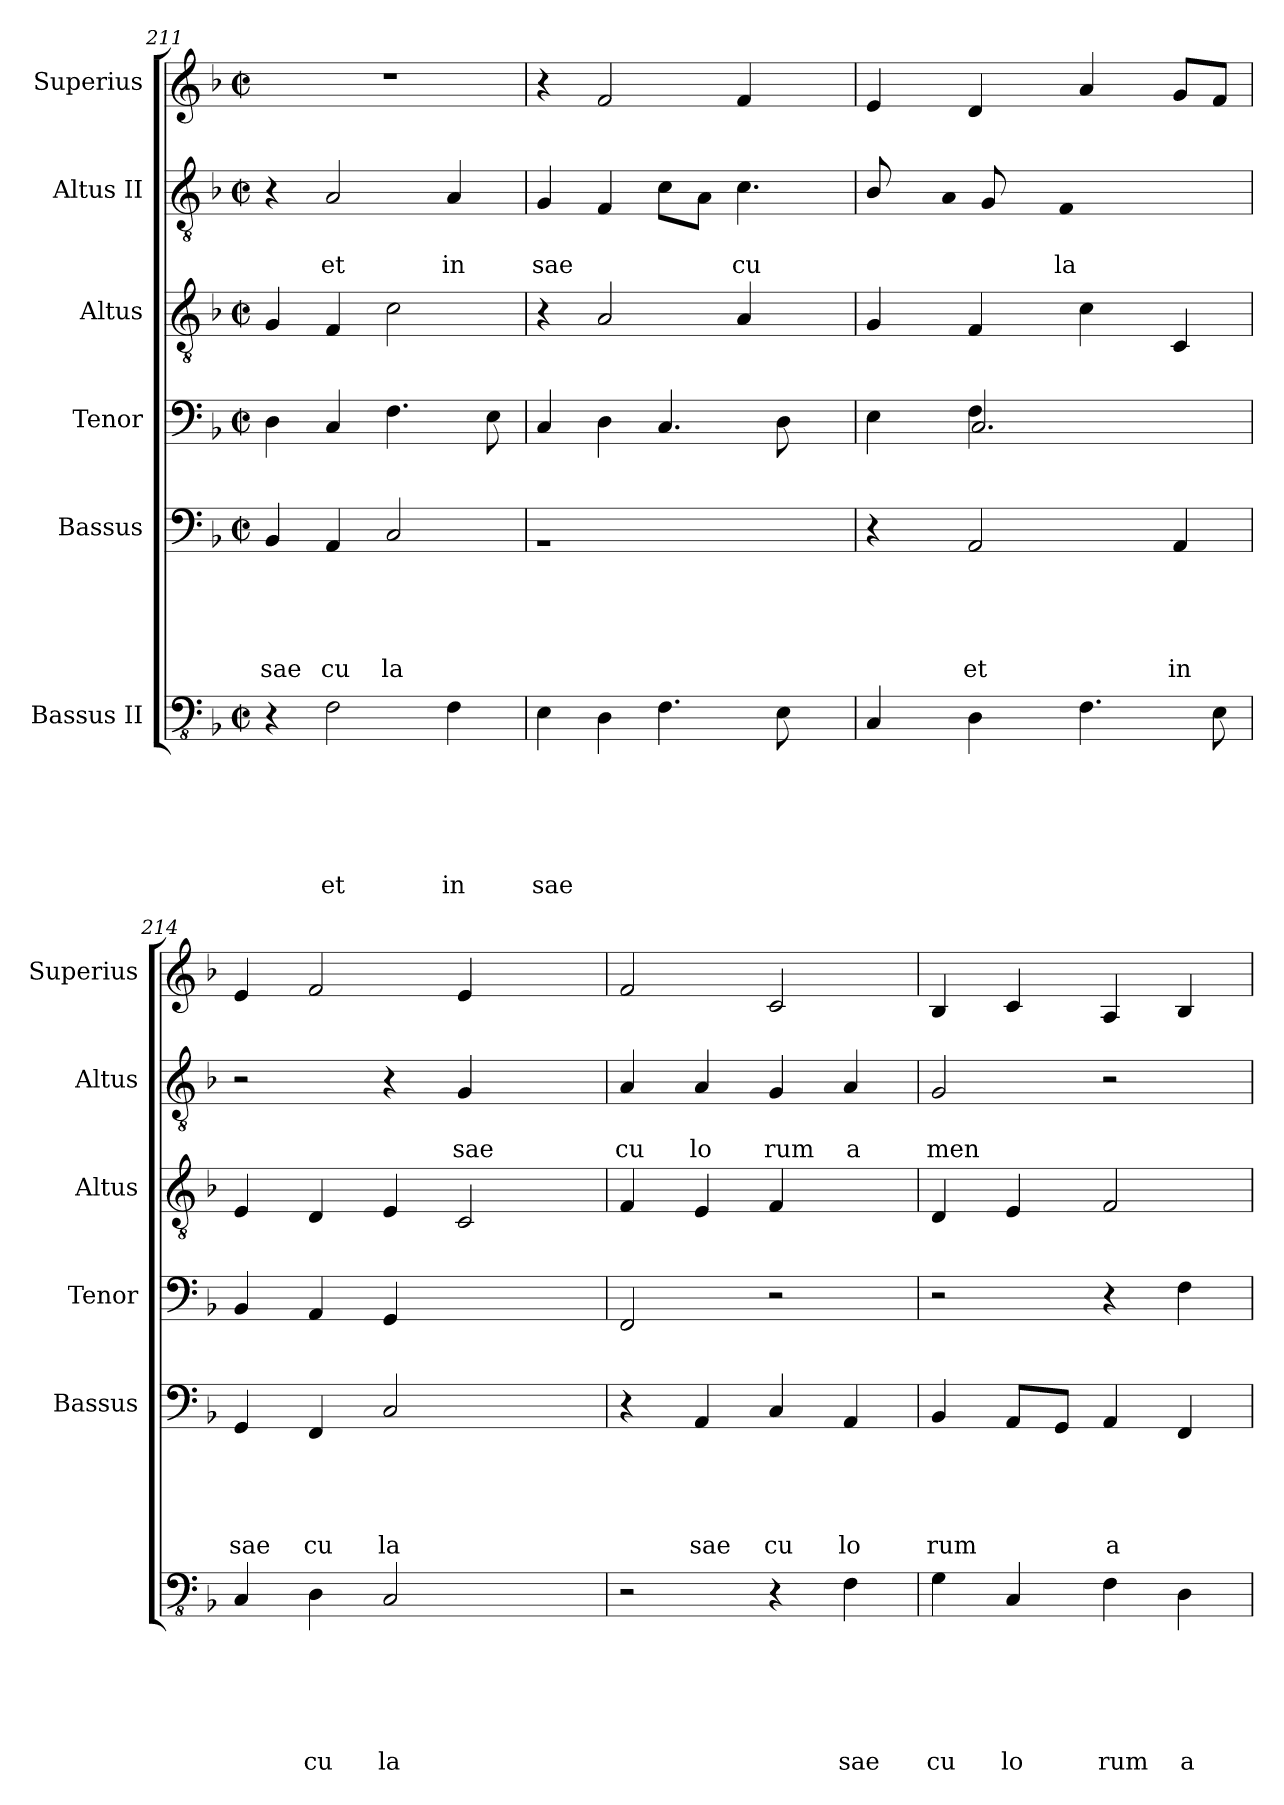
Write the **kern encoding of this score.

**kern	**text	**text	**text	**text	**text	**text	**kern	**text	**text	**text	**text	**text	**kern	**kern	**kern	**text	**text	**kern
*part6	*part6	*part6	*part6	*part6	*part6	*part6	*part5	*part5	*part5	*part5	*part5	*part5	*part4	*part3	*part2	*part2	*part2	*part1
*staff6	*staff6	*staff6	*staff6	*staff6	*staff6	*staff6	*staff5	*staff5	*staff5	*staff5	*staff5	*staff5	*staff4	*staff3	*staff2	*staff2	*staff2	*staff1
*I"Bassus II	*	*	*	*	*	*	*I"Bassus	*	*	*	*	*	*I"Tenor	*I"Altus	*I"Altus II	*	*	*I"Superius
*	*	*	*	*	*	*	*I'Bassus	*	*	*	*	*	*I'Tenor	*I'Altus	*I'Altus	*	*	*I'Superius
*clefFv4	*	*	*	*	*	*	*clefF4	*	*	*	*	*	*clefF4	*clefGv2	*clefGv2	*	*	*clefG2
*k[b-]	*	*	*	*	*	*	*k[b-]	*	*	*	*	*	*k[b-]	*k[b-]	*k[b-]	*	*	*k[b-]
*F:	*	*	*	*	*	*	*F:	*	*	*	*	*	*F:	*F:	*F:	*	*	*F:
*M2/2	*	*	*	*	*	*	*M2/2	*	*	*	*	*	*M2/2	*M2/2	*M2/2	*	*	*M2/2
*met(c|)	*	*	*	*	*	*	*met(c|)	*	*	*	*	*	*met(c|)	*met(c|)	*met(c|)	*	*	*met(c|)
=211	=211	=211	=211	=211	=211	=211	=211	=211	=211	=211	=211	=211	=211	=211	=211	=211	=211	=211
!	!	!	!	!	!	!	!	!	!	!	!	!LO:LY:b	!	!	!	!	!	!
4r	.	.	.	.	.	.	4BB-/	.	.	.	.	sae	4D\	4G/	4r	.	.	1r
!	!	!	!	!	!	!LO:LY:b	!	!	!	!	!	!LO:LY:b	!	!	!	!	!LO:LY:b	!
2FF\	.	.	.	.	.	et	4AA/	.	.	.	.	cu	4C/	4F/	2A/	.	et	.
!	!	!	!	!	!	!	!	!	!	!	!	!LO:LY:b	!	!	!	!	!	!
.	.	.	.	.	.	.	2C/	.	.	.	.	la	4.F\	2c\	.	.	.	.
!	!	!	!	!	!	!LO:LY:b	!	!	!	!	!	!	!	!	!	!	!LO:LY:b	!
4FF\	.	.	.	.	.	in	.	.	.	.	.	.	.	.	4A/	.	in	.
.	.	.	.	.	.	.	.	.	.	.	.	.	8E\	.	.	.	.	.
!!LO:LB:g=z
=212	=212	=212	=212	=212	=212	=212	=212	=212	=212	=212	=212	=212	=212	=212	=212	=212	=212	=212
!	!	!	!	!	!	!LO:LY:b	!	!	!	!	!	!	!	!	!	!	!LO:LY:b	!
4EE\	.	.	.	.	.	sae	1rC	.	.	.	.	.	4C/	4r	4G/	.	sae	4r
4DD\	.	.	.	.	.	.	.	.	.	.	.	.	4D\	2A/	4F/	.	.	2f/
4.FF\	.	.	.	.	.	.	.	.	.	.	.	.	4.C/	.	8c\L	.	.	.
.	.	.	.	.	.	.	.	.	.	.	.	.	.	.	8A\J	.	.	.
!	!	!	!	!	!	!	!	!	!	!	!	!	!	!	!	!	!LO:LY:b	!
.	.	.	.	.	.	.	.	.	.	.	.	.	.	4A/	4.c\	.	cu	4f/
8EE\	.	.	.	.	.	.	.	.	.	.	.	.	8D\	.	.	.	.	.
8ryy	.	.	.	.	.	.	8ryy	.	.	.	.	.	8ryy	8ryy	.	.	.	8ryy
=213	=213	=213	=213	=213	=213	=213	=213	=213	=213	=213	=213	=213	=213	=213	=213	=213	=213	=213
*	*	*	*	*	*	*	*	*	*	*	*	*	*^	*	*	*	*	*
*	*	*	*	*	*	*	*	*	*	*	*	*	*	*	*	*Xtuplet	*	*	*
*	*	*	*	*	*	*	*	*	*	*	*	*	*	*	*	*^	*	*	*
4CC/	.	.	.	.	.	.	4r	.	.	.	.	.	4E\	4ryy	4G/	12B-/	48ryy	.	.	4e/
.	.	.	.	.	.	.	.	.	.	.	.	.	.	.	.	.	4ryy	.	.	.
.	.	.	.	.	.	.	.	.	.	.	.	.	.	.	.	48%5ryy	.	.	.	.
.	.	.	.	.	.	.	.	.	.	.	.	.	.	.	.	12A/	.	.	.	.
!	!	!	!	!	!	!	!	!	!	!	!	!LO:LY:b	!	!	!	!	!	!	!	!
4DD\	.	.	.	.	.	.	2AA/	.	.	.	.	et	4F\	2.C/	4F/	.	.	.	.	4d/
.	.	.	.	.	.	.	.	.	.	.	.	.	.	.	.	24%5ryy	12G/	.	.	.
.	.	.	.	.	.	.	.	.	.	.	.	.	.	.	.	.	48%5ryy	.	.	.
!	!	!	!	!	!	!	!	!	!	!	!	!	!	!	!	!	!	!	!LO:LY:b	!
.	.	.	.	.	.	.	.	.	.	.	.	.	.	.	.	.	3F/	.	la	.
.	.	.	.	.	.	.	.	.	.	.	.	.	.	.	.	48%25ryy	.	.	.	.
4.FF\	.	.	.	.	.	.	.	.	.	.	.	.	2ryy	.	4c\	.	.	.	.	4a/
!	!	!	!	!	!	!	!	!	!	!	!	!LO:LY:b	!	!	!	!	!	!	!	!
.	.	.	.	.	.	.	4AA/	.	.	.	.	in	.	.	4C/	.	.	.	.	8g/L
.	.	.	.	.	.	.	.	.	.	.	.	.	.	.	.	.	24%5ryy	.	.	.
8EE\	.	.	.	.	.	.	.	.	.	.	.	.	.	.	.	.	.	.	.	8f/J
*	*	*	*	*	*	*	*	*	*	*	*	*	*v	*v	*	*v	*v	*	*	*
=214	=214	=214	=214	=214	=214	=214	=214	=214	=214	=214	=214	=214	=214	=214	=214	=214	=214	=214
!	!	!	!	!	!	!	!	!	!	!	!	!LO:LY:b	!	!	!	!	!	!
4CC/	.	.	.	.	.	.	4GG/	.	.	.	.	sae	4BB-/	4E/	2r	.	.	4e/
!	!	!	!	!	!	!LO:LY:b	!	!	!	!	!	!LO:LY:b	!	!	!	!	!	!
4DD\	.	.	.	.	.	cu	4FF/	.	.	.	.	cu	4AA/	4D/	.	.	.	2f/
!	!	!	!	!	!	!LO:LY:b	!	!	!	!	!	!LO:LY:b	!	!	!	!	!	!
2CC/	.	.	.	.	.	la	2C/	.	.	.	.	la	4GG/	4E/	4r	.	.	.
!	!	!	!	!	!	!	!	!	!	!	!	!	!	!	!	!	!LO:LY:b	!
.	.	.	.	.	.	.	.	.	.	.	.	.	2ryy	2C/	4G/	.	sae	4e/
4ryy	.	.	.	.	.	.	4ryy	.	.	.	.	.	.	.	4ryy	.	.	4ryy
=215	=215	=215	=215	=215	=215	=215	=215	=215	=215	=215	=215	=215	=215	=215	=215	=215	=215	=215
!	!	!	!	!	!	!	!	!	!	!	!	!	!	!	!	!	!LO:LY:b	!
2r	.	.	.	.	.	.	4r	.	.	.	.	.	2FF/	4F/	4A/	.	cu	2f/
!	!	!	!	!	!	!	!	!	!	!	!	!LO:LY:b	!	!	!	!	!LO:LY:b	!
.	.	.	.	.	.	.	4AA/	.	.	.	.	sae	.	4E/	4A/	.	lo	.
!	!	!	!	!	!	!	!	!	!	!	!	!LO:LY:b	!	!	!	!	!LO:LY:b	!
4r	.	.	.	.	.	.	4C/	.	.	.	.	cu	2r	4F/	4G/	.	rum	2c/
!	!	!	!	!	!	!LO:LY:b	!	!	!	!	!	!LO:LY:b	!	!	!	!	!LO:LY:b	!
4FF\	.	.	.	.	.	sae	4AA/	.	.	.	.	lo	.	4ryy	4A/	.	a	.
=216	=216	=216	=216	=216	=216	=216	=216	=216	=216	=216	=216	=216	=216	=216	=216	=216	=216	=216
!	!	!	!	!	!	!LO:LY:b	!	!	!	!	!	!LO:LY:b	!	!	!	!	!LO:LY:b	!
4GG\	.	.	.	.	.	cu	4BB-/	.	.	.	.	rum	2r	4D/	2G/	.	men	4B-/
!	!	!	!	!	!	!LO:LY:b	!	!	!	!	!	!	!	!	!	!	!	!
4CC/	.	.	.	.	.	lo	8AA/L	.	.	.	.	.	.	4E/	.	.	.	4c/
.	.	.	.	.	.	.	8GG/J	.	.	.	.	.	.	.	.	.	.	.
!	!	!	!	!	!	!LO:LY:b	!	!	!	!	!	!LO:LY:b	!	!	!	!	!	!
4FF\	.	.	.	.	.	rum	4AA/	.	.	.	.	a	4r	2F/	2r	.	.	4A/
!	!	!	!	!	!	!LO:LY:b	!	!	!	!	!	!	!	!	!	!	!	!
4DD\	.	.	.	.	.	a	4FF/	.	.	.	.	.	4F\	.	.	.	.	4B-/
=	=	=	=	=	=	=	=	=	=	=	=	=	=	=	=	=	=	=
*-	*-	*-	*-	*-	*-	*-	*-	*-	*-	*-	*-	*-	*-	*-	*-	*-	*-	*-
